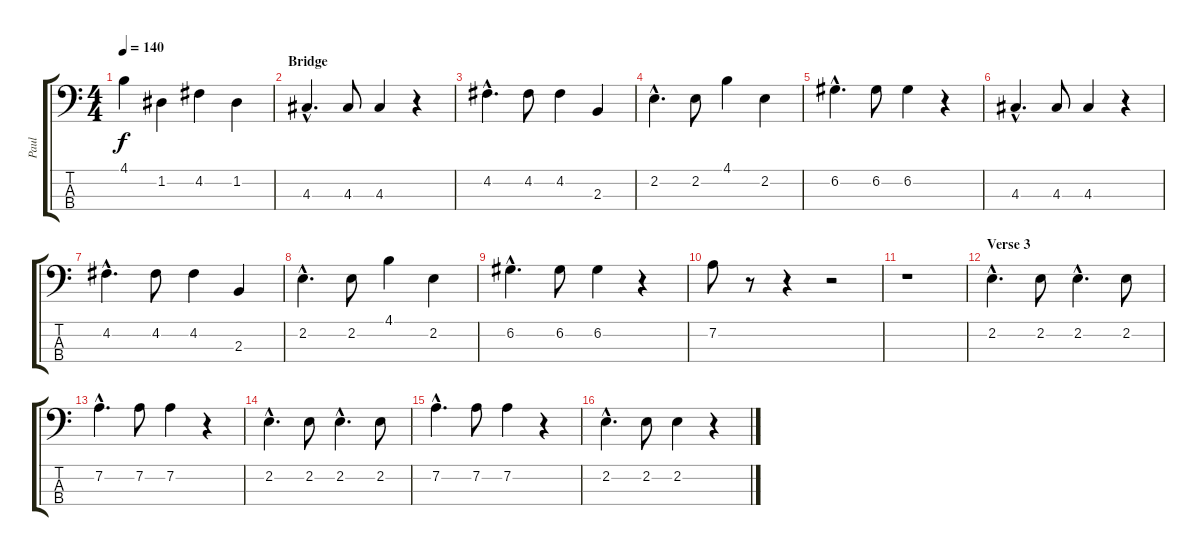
\track ("Paul" "Paul") {instrument electricbasspick}
\staff {score tabs}
\tuning (G2 D2 A1 E1) {hide}
\ts (4 4)
\tempo 140
\clef f4
\ks c
4.1.4{dy f} 1.2.4 4.2.4 1.2.4 |
\section ("" "Bridge")
4.3{hac}.4{d} 4.3.8 4.3.4 r.4 |
4.2{hac}.4{d} 4.2.8 4.2.4 2.3.4 |
2.2{hac}.4{d} 2.2.8 4.1.4 2.2.4 |
6.2{hac}.4{d} 6.2.8 6.2.4 r.4 |
4.3{hac}.4{d} 4.3.8 4.3.4 r.4 |
4.2{hac}.4{d} 4.2.8 4.2.4 2.3.4 |
2.2{hac}.4{d} 2.2.8 4.1.4 2.2.4 |
6.2{hac}.4{d} 6.2.8 6.2.4 r.4 |
7.2.8 r.8 r.4 r.2 |
r.1 |
\section ("" "Verse 3")
2.2{hac}.4{d} 2.2.8 2.2{hac}.4{d} 2.2.8 |
7.2{hac}.4{d} 7.2.8 7.2.4 r.4 |
2.2{hac}.4{d} 2.2.8 2.2{hac}.4{d} 2.2.8 |
7.2{hac}.4{d} 7.2.8 7.2.4 r.4 |
2.2{hac}.4{d} 2.2.8 2.2.4 r.4
